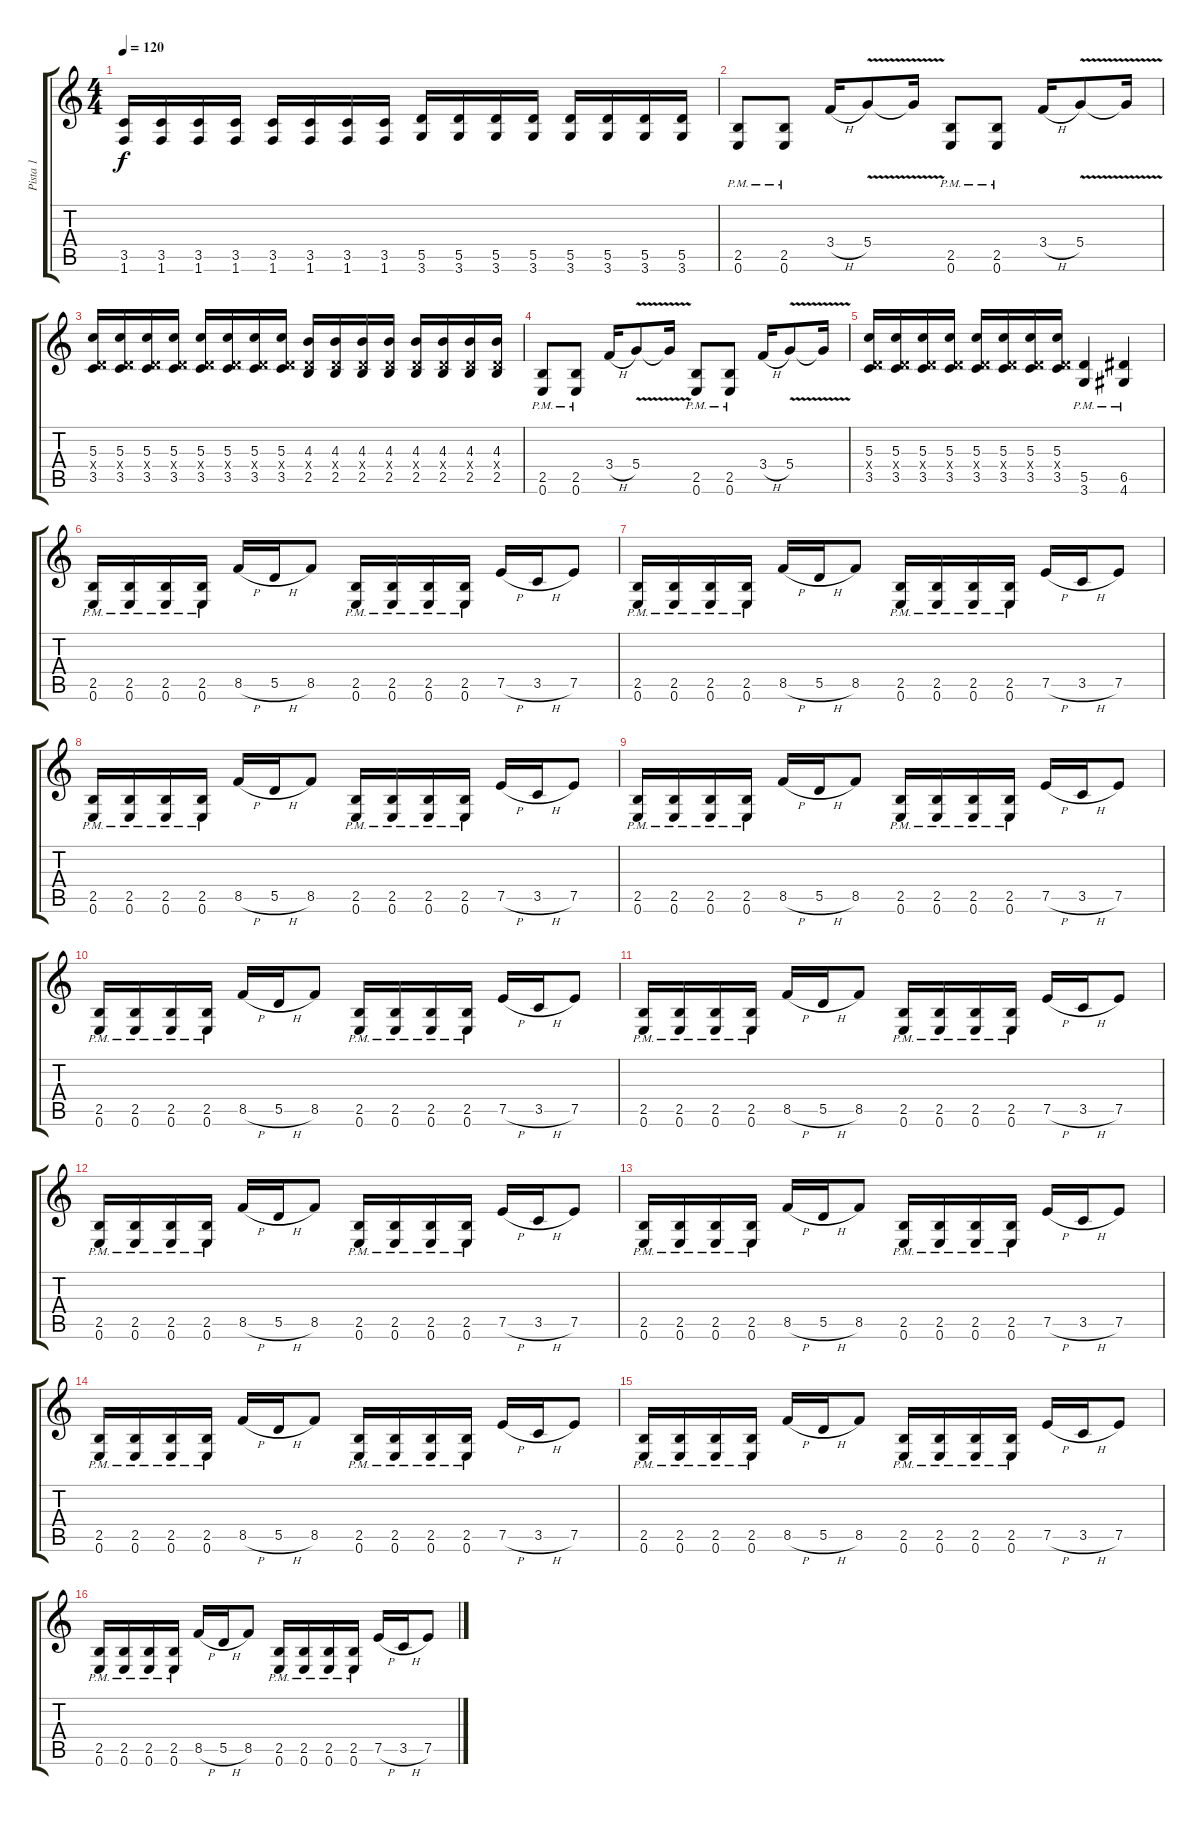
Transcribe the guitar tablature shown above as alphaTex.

\track ("Pista 1" "Pista 1") {instrument distortionguitar}
\staff {score tabs}
\tuning (E4 B3 G3 D3 A2 E2) {hide}
\ts (4 4)
\tempo 120
\clef g2
\ks c
(3.5 1.6).16{dy f} (3.5 1.6).16 (3.5 1.6).16 (3.5 1.6).16 (3.5 1.6).16 (3.5 1.6).16 (3.5 1.6).16 (3.5 1.6).16 (5.5 3.6).16 (5.5 3.6).16 (5.5 3.6).16 (5.5 3.6).16 (5.5 3.6).16 (5.5 3.6).16 (5.5 3.6).16 (5.5 3.6).16 |
(2.5{pm} 0.6{pm}).8 (2.5{pm} 0.6{pm}).8 3.4{h}.16 5.4{v}.8 5.4{v t}.16 (2.5{pm} 0.6{pm}).8 (2.5{pm} 0.6{pm}).8 3.4{h}.16 5.4{v}.8 5.4{v t}.16 |
(5.3 0.4{x} 3.5).16 (5.3 0.4{x} 3.5).16 (5.3 0.4{x} 3.5).16 (5.3 0.4{x} 3.5).16 (5.3 0.4{x} 3.5).16 (5.3 0.4{x} 3.5).16 (5.3 0.4{x} 3.5).16 (5.3 0.4{x} 3.5).16 (4.3 0.4{x} 2.5).16 (4.3 0.4{x} 2.5).16 (4.3 0.4{x} 2.5).16 (4.3 0.4{x} 2.5).16 (4.3 0.4{x} 2.5).16 (4.3 0.4{x} 2.5).16 (4.3 0.4{x} 2.5).16 (4.3 0.4{x} 2.5).16 |
(2.5{pm} 0.6{pm}).8 (2.5{pm} 0.6{pm}).8 3.4{h}.16 5.4{v}.8 5.4{v t}.16 (2.5{pm} 0.6{pm}).8 (2.5{pm} 0.6{pm}).8 3.4{h}.16 5.4{v}.8 5.4{v t}.16 |
(5.3 0.4{x} 3.5).16 (5.3 0.4{x} 3.5).16 (5.3 0.4{x} 3.5).16 (5.3 0.4{x} 3.5).16 (5.3 0.4{x} 3.5).16 (5.3 0.4{x} 3.5).16 (5.3 0.4{x} 3.5).16 (5.3 0.4{x} 3.5).16 (5.5{pm} 3.6).4 (6.5{pm} 4.6).4 |
(2.5{pm} 0.6{pm}).16 (2.5{pm} 0.6{pm}).16 (2.5{pm} 0.6{pm}).16 (2.5{pm} 0.6{pm}).16 8.5{h}.16 5.5{h}.16 8.5.8 (2.5{pm} 0.6{pm}).16 (2.5{pm} 0.6{pm}).16 (2.5{pm} 0.6{pm}).16 (2.5{pm} 0.6{pm}).16 7.5{h}.16 3.5{h}.16 7.5.8 |
(2.5{pm} 0.6{pm}).16 (2.5{pm} 0.6{pm}).16 (2.5{pm} 0.6{pm}).16 (2.5{pm} 0.6{pm}).16 8.5{h}.16 5.5{h}.16 8.5.8 (2.5{pm} 0.6{pm}).16 (2.5{pm} 0.6{pm}).16 (2.5{pm} 0.6{pm}).16 (2.5{pm} 0.6{pm}).16 7.5{h}.16 3.5{h}.16 7.5.8 |
(2.5{pm} 0.6{pm}).16 (2.5{pm} 0.6{pm}).16 (2.5{pm} 0.6{pm}).16 (2.5{pm} 0.6{pm}).16 8.5{h}.16 5.5{h}.16 8.5.8 (2.5{pm} 0.6{pm}).16 (2.5{pm} 0.6{pm}).16 (2.5{pm} 0.6{pm}).16 (2.5{pm} 0.6{pm}).16 7.5{h}.16 3.5{h}.16 7.5.8 |
(2.5{pm} 0.6{pm}).16 (2.5{pm} 0.6{pm}).16 (2.5{pm} 0.6{pm}).16 (2.5{pm} 0.6{pm}).16 8.5{h}.16 5.5{h}.16 8.5.8 (2.5{pm} 0.6{pm}).16 (2.5{pm} 0.6{pm}).16 (2.5{pm} 0.6{pm}).16 (2.5{pm} 0.6{pm}).16 7.5{h}.16 3.5{h}.16 7.5.8 |
(2.5{pm} 0.6{pm}).16 (2.5{pm} 0.6{pm}).16 (2.5{pm} 0.6{pm}).16 (2.5{pm} 0.6{pm}).16 8.5{h}.16 5.5{h}.16 8.5.8 (2.5{pm} 0.6{pm}).16 (2.5{pm} 0.6{pm}).16 (2.5{pm} 0.6{pm}).16 (2.5{pm} 0.6{pm}).16 7.5{h}.16 3.5{h}.16 7.5.8 |
(2.5{pm} 0.6{pm}).16 (2.5{pm} 0.6{pm}).16 (2.5{pm} 0.6{pm}).16 (2.5{pm} 0.6{pm}).16 8.5{h}.16 5.5{h}.16 8.5.8 (2.5{pm} 0.6{pm}).16 (2.5{pm} 0.6{pm}).16 (2.5{pm} 0.6{pm}).16 (2.5{pm} 0.6{pm}).16 7.5{h}.16 3.5{h}.16 7.5.8 |
(2.5{pm} 0.6{pm}).16 (2.5{pm} 0.6{pm}).16 (2.5{pm} 0.6{pm}).16 (2.5{pm} 0.6{pm}).16 8.5{h}.16 5.5{h}.16 8.5.8 (2.5{pm} 0.6{pm}).16 (2.5{pm} 0.6{pm}).16 (2.5{pm} 0.6{pm}).16 (2.5{pm} 0.6{pm}).16 7.5{h}.16 3.5{h}.16 7.5.8 |
(2.5{pm} 0.6{pm}).16 (2.5{pm} 0.6{pm}).16 (2.5{pm} 0.6{pm}).16 (2.5{pm} 0.6{pm}).16 8.5{h}.16 5.5{h}.16 8.5.8 (2.5{pm} 0.6{pm}).16 (2.5{pm} 0.6{pm}).16 (2.5{pm} 0.6{pm}).16 (2.5{pm} 0.6{pm}).16 7.5{h}.16 3.5{h}.16 7.5.8 |
(2.5{pm} 0.6{pm}).16 (2.5{pm} 0.6{pm}).16 (2.5{pm} 0.6{pm}).16 (2.5{pm} 0.6{pm}).16 8.5{h}.16 5.5{h}.16 8.5.8 (2.5{pm} 0.6{pm}).16 (2.5{pm} 0.6{pm}).16 (2.5{pm} 0.6{pm}).16 (2.5{pm} 0.6{pm}).16 7.5{h}.16 3.5{h}.16 7.5.8 |
(2.5{pm} 0.6{pm}).16 (2.5{pm} 0.6{pm}).16 (2.5{pm} 0.6{pm}).16 (2.5{pm} 0.6{pm}).16 8.5{h}.16 5.5{h}.16 8.5.8 (2.5{pm} 0.6{pm}).16 (2.5{pm} 0.6{pm}).16 (2.5{pm} 0.6{pm}).16 (2.5{pm} 0.6{pm}).16 7.5{h}.16 3.5{h}.16 7.5.8 |
(2.5{pm} 0.6{pm}).16 (2.5{pm} 0.6{pm}).16 (2.5{pm} 0.6{pm}).16 (2.5{pm} 0.6{pm}).16 8.5{h}.16 5.5{h}.16 8.5.8 (2.5{pm} 0.6{pm}).16 (2.5{pm} 0.6{pm}).16 (2.5{pm} 0.6{pm}).16 (2.5{pm} 0.6{pm}).16 7.5{h}.16 3.5{h}.16 7.5.8
